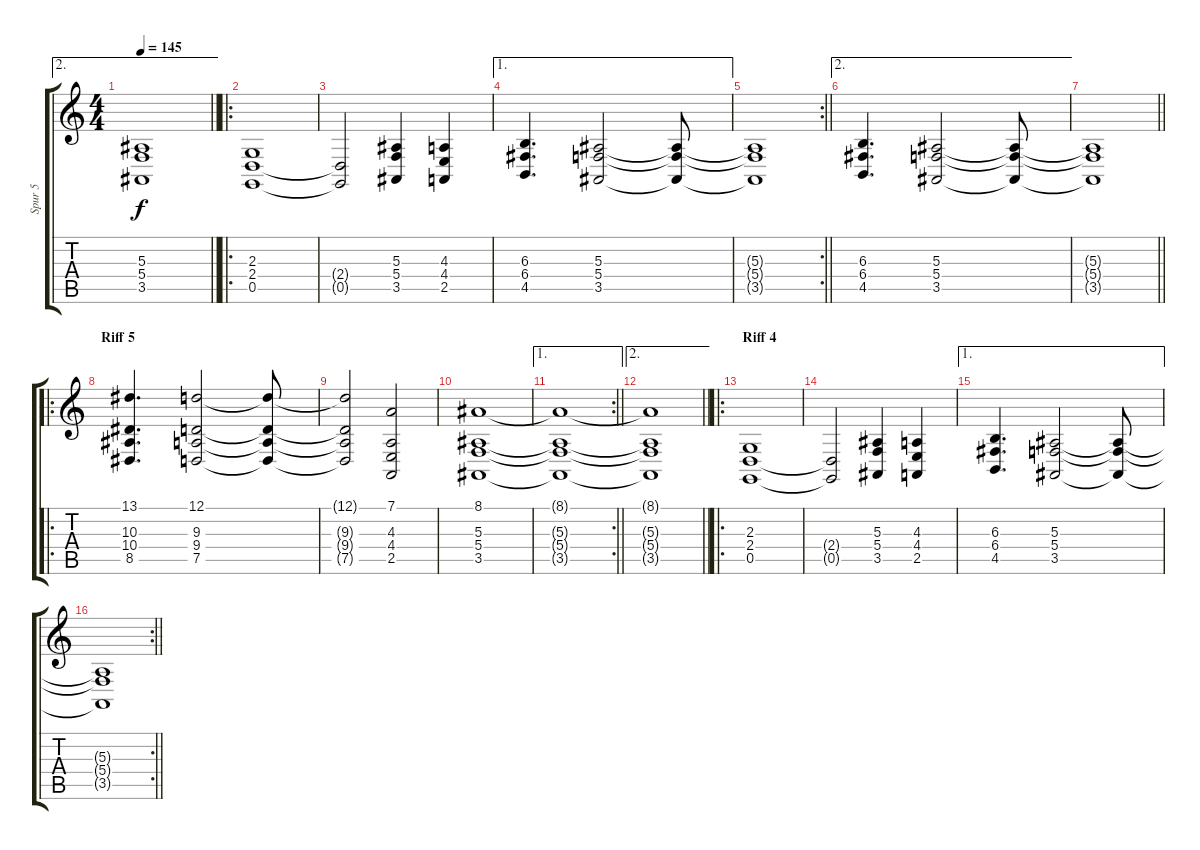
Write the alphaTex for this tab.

\track ("Spur 5" "Spur 5") {instrument synthstrings1}
\staff {score tabs}
\tuning (D4 A3 F3 C3 G2 D2) {hide}
\ae 2
\ts (4 4)
\tempo 145
\clef g2
\barLineRight lightlight
\ks c
(5.3{t} 5.4{t} 3.5{t}).1{dy f} |
\ro
(2.3 2.4 0.5).1 |
(2.4{t} 0.5{t}).2 (5.3 5.4 3.5).4 (4.3 4.4 2.5).4 |
\ae 1
(6.3 6.4 4.5).4{d} (5.3 5.4 3.5).2 (5.3{t} 5.4{t} 3.5{t}).8 |
\rc 2
\barLineRight lightlight
(5.3{t} 5.4{t} 3.5{t}).1 |
\ae 2
(6.3 6.4 4.5).4{d} (5.3 5.4 3.5).2 (5.3{t} 5.4{t} 3.5{t}).8 |
\barLineRight lightlight
(5.3{t} 5.4{t} 3.5{t}).1 |
\ro
\section ("" "Riff 5")
(13.1 10.3 10.4 8.5).4{d} (12.1 9.3 9.4 7.5).2 (12.1{t} 9.3{t} 9.4{t} 7.5{t}).8 |
(12.1{t} 9.3{t} 9.4{t} 7.5{t}).2 (7.1 4.3 4.4 2.5).2 |
(8.1 5.3 5.4 3.5).1 |
\ae 1
\rc 2
\barLineRight lightlight
(8.1{t} 5.3{t} 5.4{t} 3.5{t}).1 |
\ae 2
\barLineRight lightlight
(8.1{t} 5.3{t} 5.4{t} 3.5{t}).1 |
\ro
\section ("" "Riff 4")
(2.3 2.4 0.5).1 |
(2.4{t} 0.5{t}).2 (5.3 5.4 3.5).4 (4.3 4.4 2.5).4 |
\ae 1
(6.3 6.4 4.5).4{d} (5.3 5.4 3.5).2 (5.3{t} 5.4{t} 3.5{t}).8 |
\rc 2
\barLineRight lightlight
(5.3{t} 5.4{t} 3.5{t}).1
